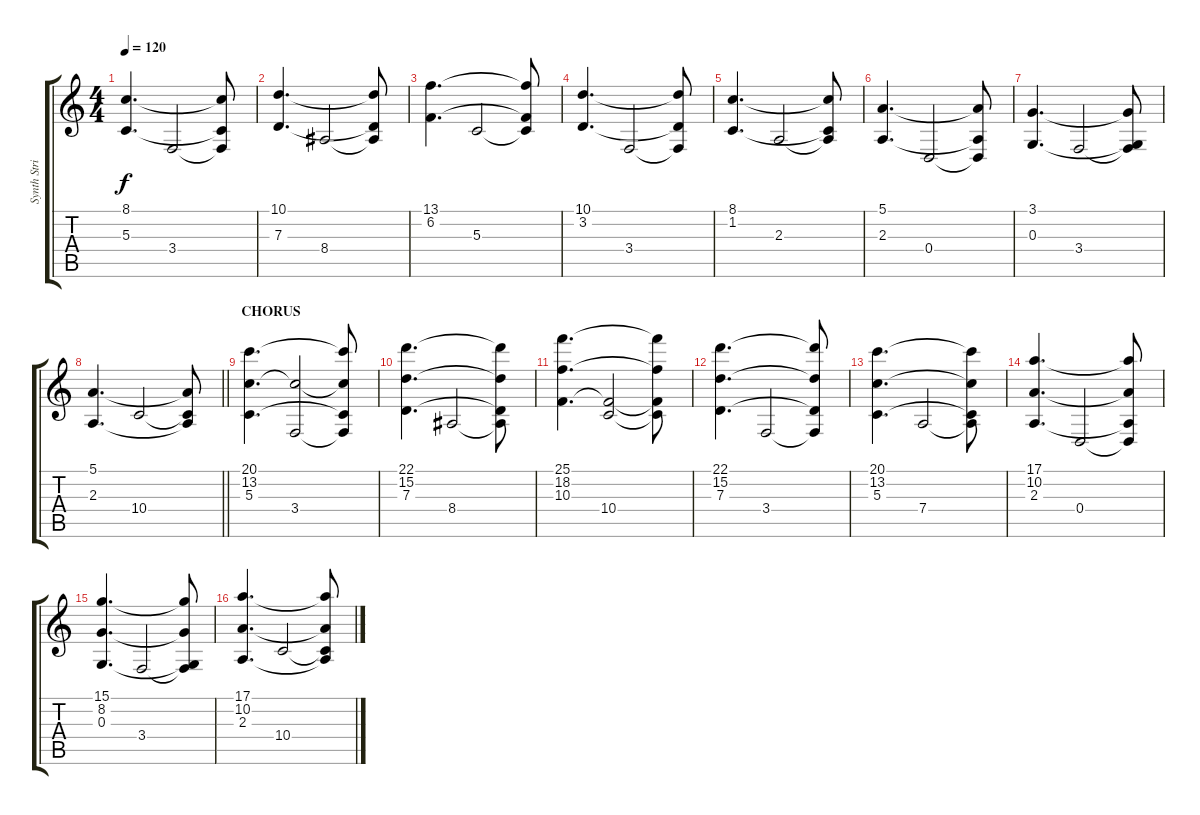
\track ("Synth Strings" "Synth Stri") {instrument synthstrings1}
\staff {score tabs}
\tuning (E4 B3 G3 D3 A2 E2) {hide}
\ts (4 4)
\tempo 120
\clef g2
\ks c
(8.1 5.3).4{d dy f} 3.4.2 (8.1{t} 5.3{t} 3.4{t}).8 |
(10.1 7.3).4{d} 8.4.2 (10.1{t} 7.3{t} 8.4{t}).8 |
(13.1 6.2).4{d} 5.3.2 (13.1{t} 6.2{t} 5.3{t}).8 |
(10.1 3.2).4{d} 3.4.2 (10.1{t} 3.2{t} 3.4{t}).8 |
(8.1 1.2).4{d} 2.3.2 (8.1{t} 1.2{t} 2.3{t}).8 |
(5.1 2.3).4{d} 0.4.2 (5.1{t} 2.3{t} 0.4{t}).8 |
(3.1 0.3).4{d} 3.4.2 (3.1{t} 0.3{t} 3.4{t}).8 |
\barLineRight lightlight
(5.1 2.3).4{d} 10.4.2 (5.1{t} 2.3{t} 10.4{t}).8 |
\section ("" "CHORUS")
(20.1 13.2 5.3).4{d} (13.2{t} 3.4).2 (20.1{t} 13.2{t} 5.3{t} 3.4{t}).8 |
(22.1 15.2 7.3).4{d} 8.4.2 (22.1{t} 15.2{t} 7.3{t} 8.4{t}).8 |
(25.1 18.2 10.3).4{d} (10.3{t} 10.4).2 (25.1{t} 18.2{t} 10.3{t} 10.4{t}).8 |
(22.1 15.2 7.3).4{d} 3.4.2 (22.1{t} 15.2{t} 7.3{t} 3.4{t}).8 |
(20.1 13.2 5.3).4{d} 7.4.2 (20.1{t} 13.2{t} 5.3{t} 7.4{t}).8 |
(17.1 10.2 2.3).4{d} 0.4.2 (17.1{t} 10.2{t} 2.3{t} 0.4{t}).8 |
(15.1 8.2 0.3).4{d} 3.4.2 (15.1{t} 8.2{t} 0.3{t} 3.4{t}).8 |
(17.1 10.2 2.3).4{d} 10.4.2 (17.1{t} 10.2{t} 2.3{t} 10.4{t}).8
